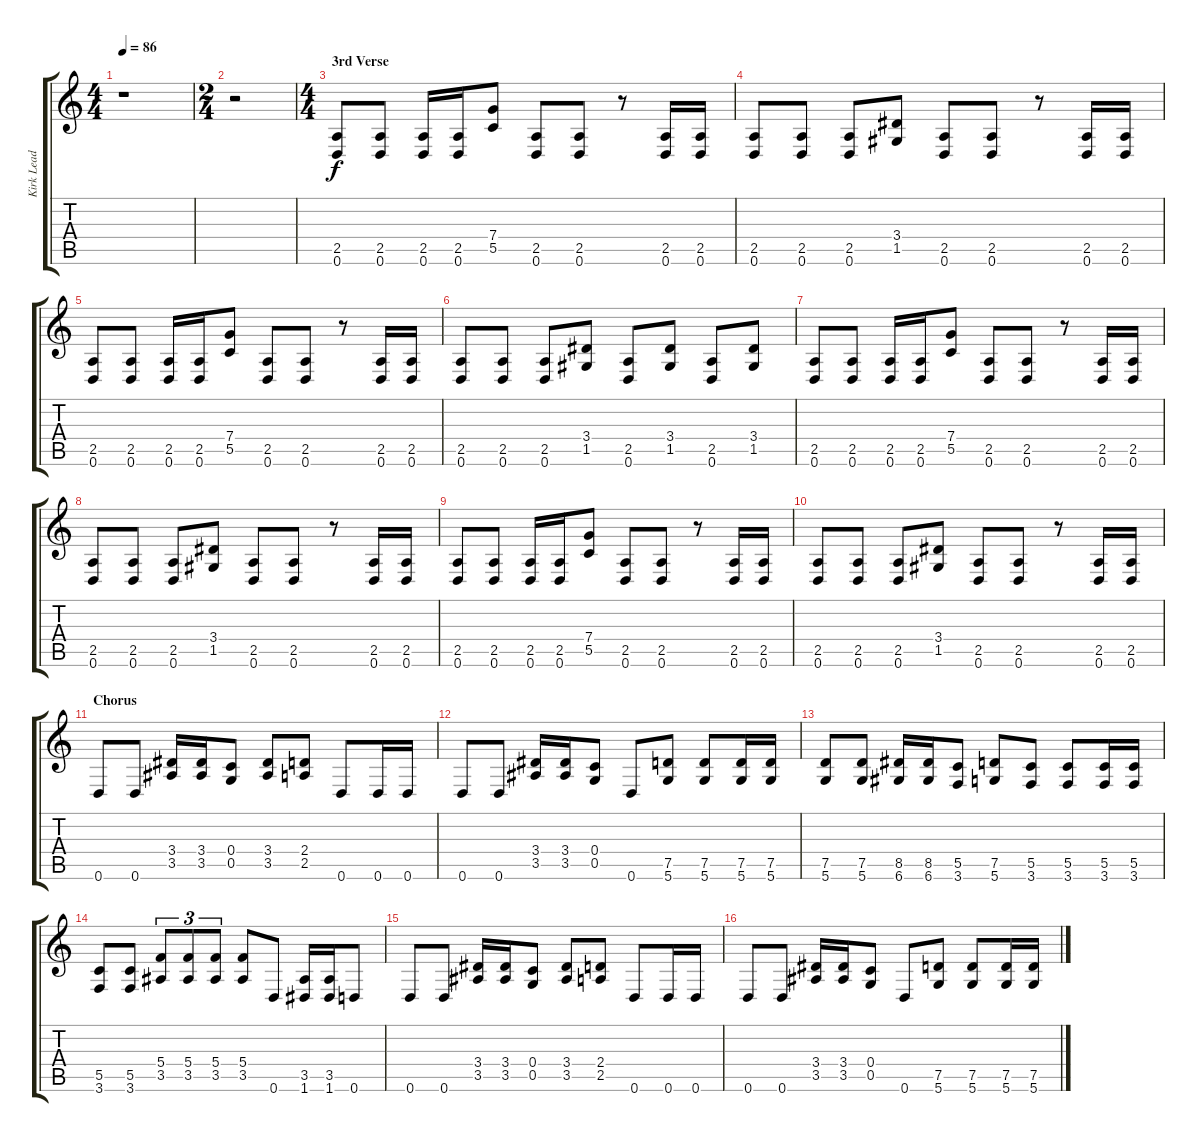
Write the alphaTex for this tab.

\track ("Kirk Lead Guitar" "Kirk Lead ") {instrument distortionguitar}
\staff {score tabs}
\tuning (D4 A3 F3 C3 G2 D2) {hide}
\ts (4 4)
\tempo 86
\clef g2
\ks c
r.1{dy f} |
\ts (2 4)
r.2 |
\ts (4 4)
\section ("" "3rd Verse")
(2.5 0.6).8 (2.5 0.6).8 (2.5 0.6).16 (2.5 0.6).16 (7.4 5.5).8 (2.5 0.6).8 (2.5 0.6).8 r.8 (2.5 0.6).16 (2.5 0.6).16 |
(2.5 0.6).8 (2.5 0.6).8 (2.5 0.6).8 (3.4 1.5).8 (2.5 0.6).8 (2.5 0.6).8 r.8 (2.5 0.6).16 (2.5 0.6).16 |
(2.5 0.6).8 (2.5 0.6).8 (2.5 0.6).16 (2.5 0.6).16 (7.4 5.5).8 (2.5 0.6).8 (2.5 0.6).8 r.8 (2.5 0.6).16 (2.5 0.6).16 |
(2.5 0.6).8 (2.5 0.6).8 (2.5 0.6).8 (3.4 1.5).8 (2.5 0.6).8 (3.4 1.5).8 (2.5 0.6).8 (3.4 1.5).8 |
(2.5 0.6).8 (2.5 0.6).8 (2.5 0.6).16 (2.5 0.6).16 (7.4 5.5).8 (2.5 0.6).8 (2.5 0.6).8 r.8 (2.5 0.6).16 (2.5 0.6).16 |
(2.5 0.6).8 (2.5 0.6).8 (2.5 0.6).8 (3.4 1.5).8 (2.5 0.6).8 (2.5 0.6).8 r.8 (2.5 0.6).16 (2.5 0.6).16 |
(2.5 0.6).8 (2.5 0.6).8 (2.5 0.6).16 (2.5 0.6).16 (7.4 5.5).8 (2.5 0.6).8 (2.5 0.6).8 r.8 (2.5 0.6).16 (2.5 0.6).16 |
(2.5 0.6).8 (2.5 0.6).8 (2.5 0.6).8 (3.4 1.5).8 (2.5 0.6).8 (2.5 0.6).8 r.8 (2.5 0.6).16 (2.5 0.6).16 |
\section ("" "Chorus")
0.6.8 0.6.8 (3.4 3.5).16 (3.4 3.5).16 (0.4 0.5).8 (3.4 3.5).8 (2.4 2.5).8 0.6.8 0.6.16 0.6.16 |
0.6.8 0.6.8 (3.4 3.5).16 (3.4 3.5).16 (0.4 0.5).8 0.6.8 (7.5 5.6).8 (7.5 5.6).8 (7.5 5.6).16 (7.5 5.6).16 |
(7.5 5.6).8 (7.5 5.6).8 (8.5 6.6).16 (8.5 6.6).16 (5.5 3.6).8 (7.5 5.6).8 (5.5 3.6).8 (5.5 3.6).8 (5.5 3.6).16 (5.5 3.6).16 |
(5.5 3.6).8 (5.5 3.6).8 (5.4 3.5).8{tu (3 2)} (5.4 3.5).8{tu (3 2)} (5.4 3.5).8{tu (3 2)} (5.4 3.5).8 0.6.8 (3.5 1.6).16 (3.5 1.6).16 0.6.8 |
0.6.8 0.6.8 (3.4 3.5).16 (3.4 3.5).16 (0.4 0.5).8 (3.4 3.5).8 (2.4 2.5).8 0.6.8 0.6.16 0.6.16 |
0.6.8 0.6.8 (3.4 3.5).16 (3.4 3.5).16 (0.4 0.5).8 0.6.8 (7.5 5.6).8 (7.5 5.6).8 (7.5 5.6).16 (7.5 5.6).16
